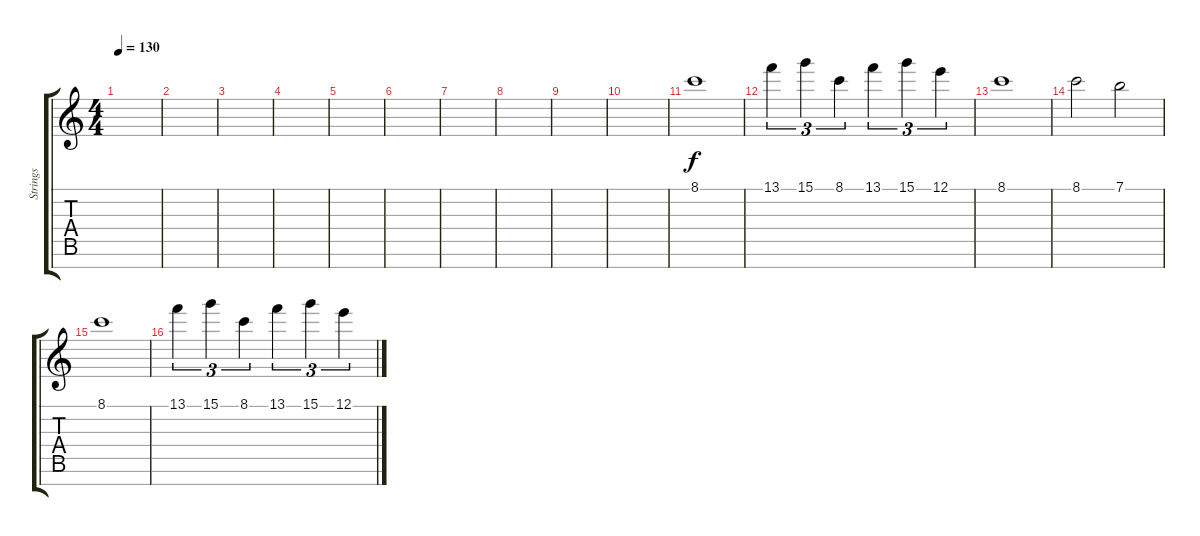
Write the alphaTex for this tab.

\track ("Strings" "Strings") {instrument stringensemble2}
\staff {score tabs}
\tuning (E5 B4 G4 D4 A3 E3 A2) {hide}
\ts (4 4)
\tempo 130
\clef g2
\ks c
|
|
|
|
|
|
|
|
|
|
8.1.1 |
13.1.4{tu (3 2)} 15.1.4{tu (3 2)} 8.1.4{tu (3 2)} 13.1.4{tu (3 2)} 15.1.4{tu (3 2)} 12.1.4{tu (3 2)} |
8.1.1 |
8.1.2 7.1.2 |
8.1.1 |
13.1.4{tu (3 2)} 15.1.4{tu (3 2)} 8.1.4{tu (3 2)} 13.1.4{tu (3 2)} 15.1.4{tu (3 2)} 12.1.4{tu (3 2)}
